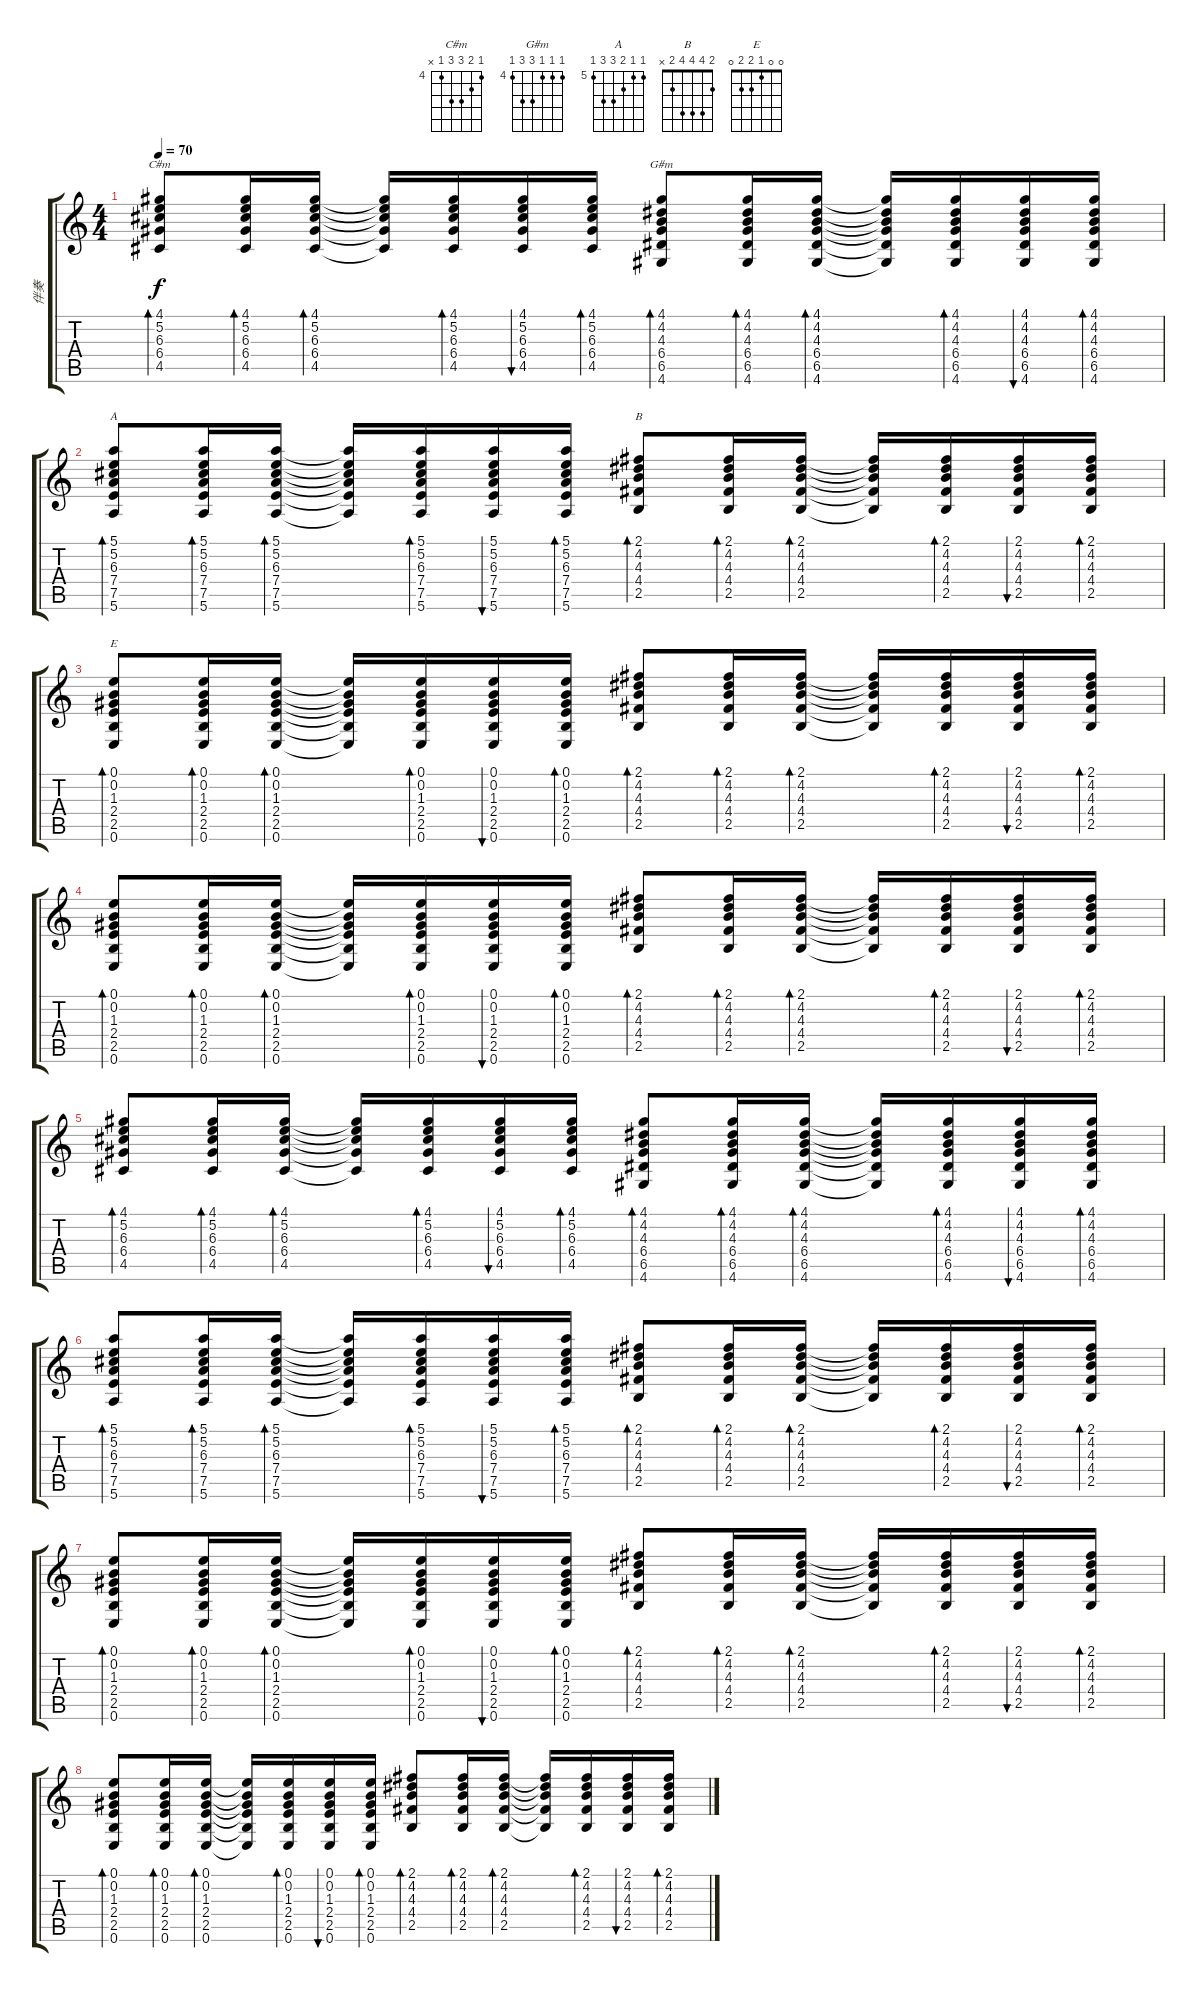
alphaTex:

\track ("伴奏" "伴奏") {instrument acousticguitarsteel}
\staff {score tabs}
\tuning (E4 B3 G3 D3 A2 E2) {hide}
\chord ("C#m" 4 5 6 6 4 x) {firstfret 4}
\chord ("G#m" 4 4 4 6 6 4) {firstfret 4}
\chord ("A" 5 5 6 7 7 5) {firstfret 5}
\chord ("B" 2 4 4 4 2 x)
\chord ("E" 0 0 1 2 2 0)
\ts (4 4)
\tempo 70
\clef g2
\ks c
(4.1 5.2 6.3 6.4 4.5).8{bd 30 ch "C#m" dy f} (4.1 5.2 6.3 6.4 4.5).16{bd 30} (4.1 5.2 6.3 6.4 4.5).16{bd 30} (4.1{t} 5.2{t} 6.3{t} 6.4{t} 4.5{t}).16 (4.1 5.2 6.3 6.4 4.5).16{bd 30} (4.1 5.2 6.3 6.4 4.5).16{bu 30} (4.1 5.2 6.3 6.4 4.5).16{bd 30} (4.1 4.2 4.3 6.4 6.5 4.6).8{bd 30 ch "G#m"} (4.1 4.2 4.3 6.4 6.5 4.6).16{bd 30} (4.1 4.2 4.3 6.4 6.5 4.6).16{bd 30} (4.1{t} 4.2{t} 4.3{t} 6.4{t} 6.5{t} 4.6{t}).16 (4.1 4.2 4.3 6.4 6.5 4.6).16{bd 30} (4.1 4.2 4.3 6.4 6.5 4.6).16{bu 30} (4.1 4.2 4.3 6.4 6.5 4.6).16{bd 30} |
(5.1 5.2 6.3 7.4 7.5 5.6).8{bd 30 ch "A"} (5.1 5.2 6.3 7.4 7.5 5.6).16{bd 30} (5.1 5.2 6.3 7.4 7.5 5.6).16{bd 30} (5.1{t} 5.2{t} 6.3{t} 7.4{t} 7.5{t} 5.6{t}).16 (5.1 5.2 6.3 7.4 7.5 5.6).16{bd 30} (5.1 5.2 6.3 7.4 7.5 5.6).16{bu 30} (5.1 5.2 6.3 7.4 7.5 5.6).16{bd 30} (2.1 4.2 4.3 4.4 2.5).8{bd 30 ch "B"} (2.1 4.2 4.3 4.4 2.5).16{bd 30} (2.1 4.2 4.3 4.4 2.5).16{bd 30} (2.1{t} 4.2{t} 4.3{t} 4.4{t} 2.5{t}).16 (2.1 4.2 4.3 4.4 2.5).16{bd 30} (2.1 4.2 4.3 4.4 2.5).16{bu 30} (2.1 4.2 4.3 4.4 2.5).16{bd 30} |
(0.1 0.2 1.3 2.4 2.5 0.6).8{bd 30 ch "E"} (0.1 0.2 1.3 2.4 2.5 0.6).16{bd 30} (0.1 0.2 1.3 2.4 2.5 0.6).16{bd 30} (0.1{t} 0.2{t} 1.3{t} 2.4{t} 2.5{t} 0.6{t}).16 (0.1 0.2 1.3 2.4 2.5 0.6).16{bd 30} (0.1 0.2 1.3 2.4 2.5 0.6).16{bu 30} (0.1 0.2 1.3 2.4 2.5 0.6).16{bd 30} (2.1 4.2 4.3 4.4 2.5).8{bd 30} (2.1 4.2 4.3 4.4 2.5).16{bd 30} (2.1 4.2 4.3 4.4 2.5).16{bd 30} (2.1{t} 4.2{t} 4.3{t} 4.4{t} 2.5{t}).16 (2.1 4.2 4.3 4.4 2.5).16{bd 30} (2.1 4.2 4.3 4.4 2.5).16{bu 30} (2.1 4.2 4.3 4.4 2.5).16{bd 30} |
(0.1 0.2 1.3 2.4 2.5 0.6).8{bd 30} (0.1 0.2 1.3 2.4 2.5 0.6).16{bd 30} (0.1 0.2 1.3 2.4 2.5 0.6).16{bd 30} (0.1{t} 0.2{t} 1.3{t} 2.4{t} 2.5{t} 0.6{t}).16 (0.1 0.2 1.3 2.4 2.5 0.6).16{bd 30} (0.1 0.2 1.3 2.4 2.5 0.6).16{bu 30} (0.1 0.2 1.3 2.4 2.5 0.6).16{bd 30} (2.1 4.2 4.3 4.4 2.5).8{bd 30} (2.1 4.2 4.3 4.4 2.5).16{bd 30} (2.1 4.2 4.3 4.4 2.5).16{bd 30} (2.1{t} 4.2{t} 4.3{t} 4.4{t} 2.5{t}).16 (2.1 4.2 4.3 4.4 2.5).16{bd 30} (2.1 4.2 4.3 4.4 2.5).16{bu 30} (2.1 4.2 4.3 4.4 2.5).16{bd 30} |
(4.1 5.2 6.3 6.4 4.5).8{bd 30} (4.1 5.2 6.3 6.4 4.5).16{bd 30} (4.1 5.2 6.3 6.4 4.5).16{bd 30} (4.1{t} 5.2{t} 6.3{t} 6.4{t} 4.5{t}).16 (4.1 5.2 6.3 6.4 4.5).16{bd 30} (4.1 5.2 6.3 6.4 4.5).16{bu 30} (4.1 5.2 6.3 6.4 4.5).16{bd 30} (4.1 4.2 4.3 6.4 6.5 4.6).8{bd 30} (4.1 4.2 4.3 6.4 6.5 4.6).16{bd 30} (4.1 4.2 4.3 6.4 6.5 4.6).16{bd 30} (4.1{t} 4.2{t} 4.3{t} 6.4{t} 6.5{t} 4.6{t}).16 (4.1 4.2 4.3 6.4 6.5 4.6).16{bd 30} (4.1 4.2 4.3 6.4 6.5 4.6).16{bu 30} (4.1 4.2 4.3 6.4 6.5 4.6).16{bd 30} |
(5.1 5.2 6.3 7.4 7.5 5.6).8{bd 30} (5.1 5.2 6.3 7.4 7.5 5.6).16{bd 30} (5.1 5.2 6.3 7.4 7.5 5.6).16{bd 30} (5.1{t} 5.2{t} 6.3{t} 7.4{t} 7.5{t} 5.6{t}).16 (5.1 5.2 6.3 7.4 7.5 5.6).16{bd 30} (5.1 5.2 6.3 7.4 7.5 5.6).16{bu 30} (5.1 5.2 6.3 7.4 7.5 5.6).16{bd 30} (2.1 4.2 4.3 4.4 2.5).8{bd 30} (2.1 4.2 4.3 4.4 2.5).16{bd 30} (2.1 4.2 4.3 4.4 2.5).16{bd 30} (2.1{t} 4.2{t} 4.3{t} 4.4{t} 2.5{t}).16 (2.1 4.2 4.3 4.4 2.5).16{bd 30} (2.1 4.2 4.3 4.4 2.5).16{bu 30} (2.1 4.2 4.3 4.4 2.5).16{bd 30} |
(0.1 0.2 1.3 2.4 2.5 0.6).8{bd 30} (0.1 0.2 1.3 2.4 2.5 0.6).16{bd 30} (0.1 0.2 1.3 2.4 2.5 0.6).16{bd 30} (0.1{t} 0.2{t} 1.3{t} 2.4{t} 2.5{t} 0.6{t}).16 (0.1 0.2 1.3 2.4 2.5 0.6).16{bd 30} (0.1 0.2 1.3 2.4 2.5 0.6).16{bu 30} (0.1 0.2 1.3 2.4 2.5 0.6).16{bd 30} (2.1 4.2 4.3 4.4 2.5).8{bd 30} (2.1 4.2 4.3 4.4 2.5).16{bd 30} (2.1 4.2 4.3 4.4 2.5).16{bd 30} (2.1{t} 4.2{t} 4.3{t} 4.4{t} 2.5{t}).16 (2.1 4.2 4.3 4.4 2.5).16{bd 30} (2.1 4.2 4.3 4.4 2.5).16{bu 30} (2.1 4.2 4.3 4.4 2.5).16{bd 30} |
(0.1 0.2 1.3 2.4 2.5 0.6).8{bd 30} (0.1 0.2 1.3 2.4 2.5 0.6).16{bd 30} (0.1 0.2 1.3 2.4 2.5 0.6).16{bd 30} (0.1{t} 0.2{t} 1.3{t} 2.4{t} 2.5{t} 0.6{t}).16 (0.1 0.2 1.3 2.4 2.5 0.6).16{bd 30} (0.1 0.2 1.3 2.4 2.5 0.6).16{bu 30} (0.1 0.2 1.3 2.4 2.5 0.6).16{bd 30} (2.1 4.2 4.3 4.4 2.5).8{bd 30} (2.1 4.2 4.3 4.4 2.5).16{bd 30} (2.1 4.2 4.3 4.4 2.5).16{bd 30} (2.1{t} 4.2{t} 4.3{t} 4.4{t} 2.5{t}).16 (2.1 4.2 4.3 4.4 2.5).16{bd 30} (2.1 4.2 4.3 4.4 2.5).16{bu 30} (2.1 4.2 4.3 4.4 2.5).16{bd 30}
